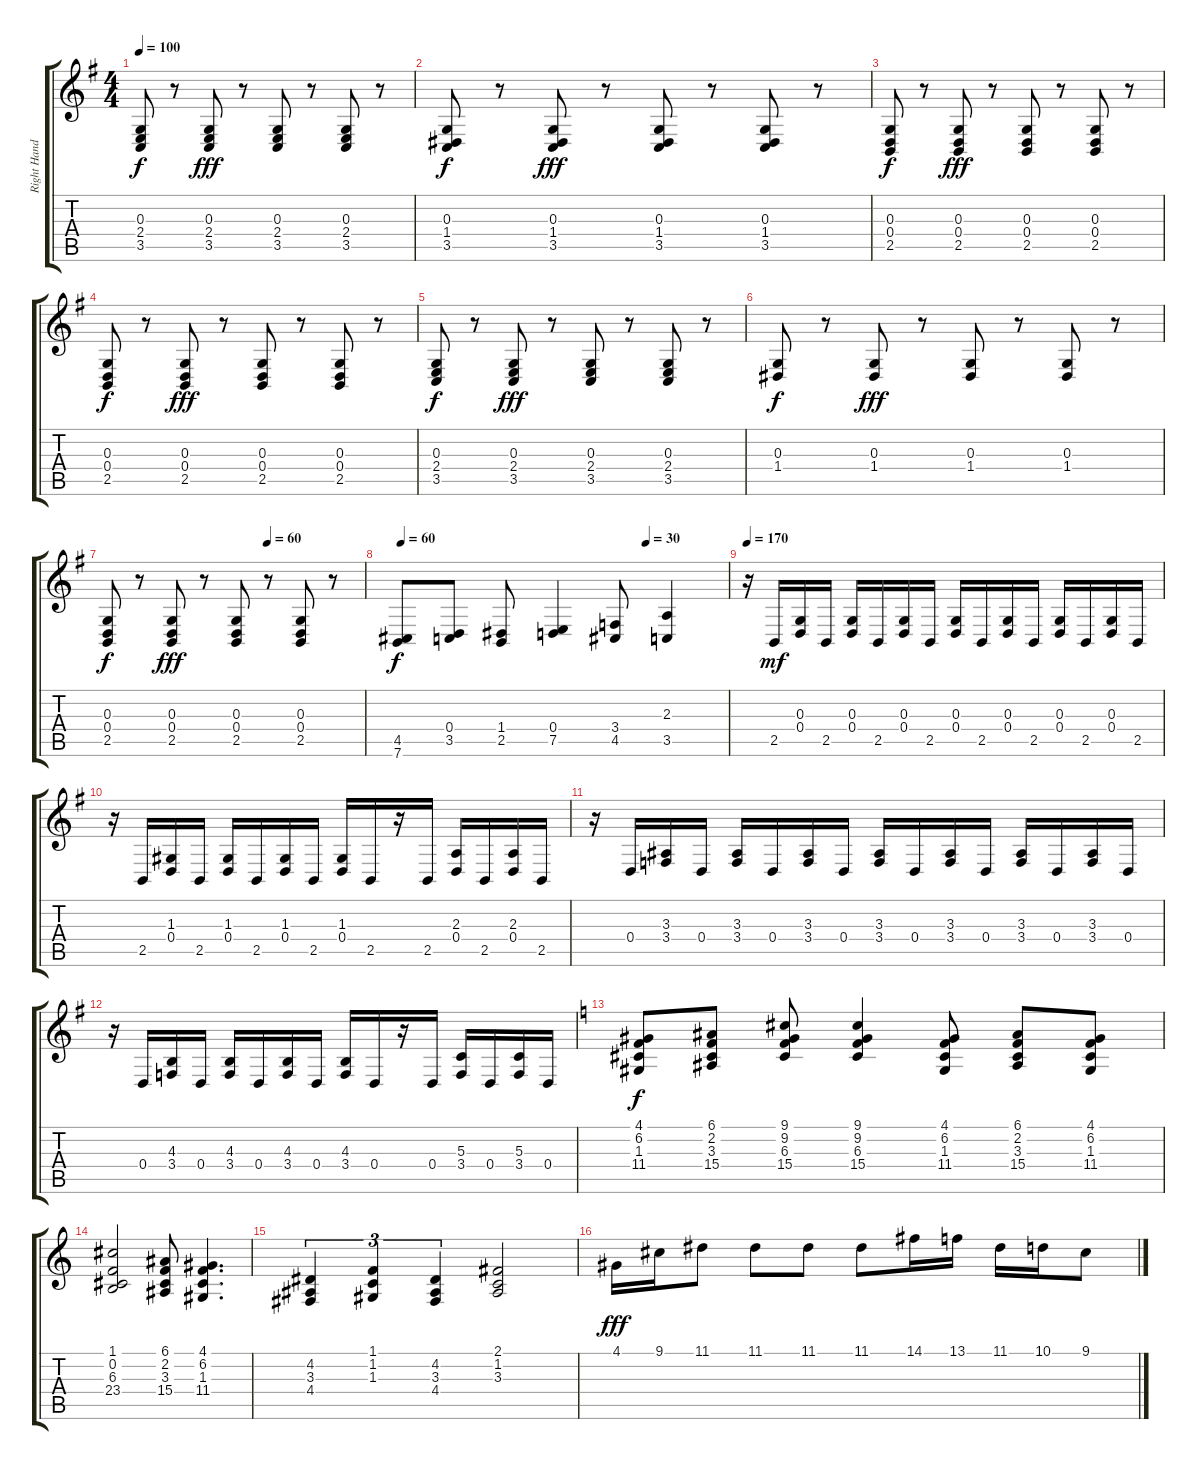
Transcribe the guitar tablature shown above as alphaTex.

\track ("Right Hand" "Right Hand") {instrument acousticgrandpiano}
\staff {score tabs}
\tuning (E4 B3 G3 D3 A2 E2) {hide}
\ts (4 4)
\tempo 100
\clef g2
\ks g
(0.3 2.4 3.5).8{dy f} r.8 (0.3 2.4 3.5).8{dy fff} r.8 (0.3 2.4 3.5).8 r.8 (0.3 2.4 3.5).8 r.8 |
(0.3 1.4 3.5).8{dy f} r.8 (0.3 1.4 3.5).8{dy fff} r.8 (0.3 1.4 3.5).8 r.8 (0.3 1.4 3.5).8 r.8 |
(0.3 0.4 2.5).8{dy f} r.8 (0.3 0.4 2.5).8{dy fff} r.8 (0.3 0.4 2.5).8 r.8 (0.3 0.4 2.5).8 r.8 |
(0.3 0.4 2.5).8{dy f} r.8 (0.3 0.4 2.5).8{dy fff} r.8 (0.3 0.4 2.5).8 r.8 (0.3 0.4 2.5).8 r.8 |
(0.3 2.4 3.5).8{dy f} r.8 (0.3 2.4 3.5).8{dy fff} r.8 (0.3 2.4 3.5).8 r.8 (0.3 2.4 3.5).8 r.8 |
(0.3 1.4).8{dy f} r.8 (0.3 1.4).8{dy fff} r.8 (0.3 1.4).8 r.8 (0.3 1.4).8 r.8 |
\tempo (60 0.625)
(0.3 0.4 2.5).8{dy f} r.8 (0.3 0.4 2.5).8{dy fff} r.8 (0.3 0.4 2.5).8 r.8 (0.3 0.4 2.5).8 r.8 |
\tempo 60
\tempo (30 0.75)
(4.5 7.6).8{dy f} (0.4 3.5).8 (1.4 2.5).8 (0.4 7.5).4 (3.4 4.5).8 (2.3 3.5).4 |
\tempo 170
r.16 2.5.16{dy mf} (0.3 0.4).16 2.5.16 (0.3 0.4).16 2.5.16 (0.3 0.4).16 2.5.16 (0.3 0.4).16 2.5.16 (0.3 0.4).16 2.5.16 (0.3 0.4).16 2.5.16 (0.3 0.4).16 2.5.16 |
r.16 2.5.16 (1.3 0.4).16 2.5.16 (1.3 0.4).16 2.5.16 (1.3 0.4).16 2.5.16 (1.3 0.4).16 2.5.16 r.16 2.5.16 (2.3 0.4).16 2.5.16 (2.3 0.4).16 2.5.16 |
r.16 0.4.16 (3.3 3.4).16 0.4.16 (3.3 3.4).16 0.4.16 (3.3 3.4).16 0.4.16 (3.3 3.4).16 0.4.16 (3.3 3.4).16 0.4.16 (3.3 3.4).16 0.4.16 (3.3 3.4).16 0.4.16 |
r.16 0.4.16 (4.3 3.4).16 0.4.16 (4.3 3.4).16 0.4.16 (4.3 3.4).16 0.4.16 (4.3 3.4).16 0.4.16 r.16 0.4.16 (5.3 3.4).16 0.4.16 (5.3 3.4).16 0.4.16 |
\ks c
(4.1 6.2 1.3 11.4).8{dy f} (6.1 2.2 3.3 15.4).8 (9.1 9.2 6.3 15.4).8 (9.1 9.2 6.3 15.4).4 (4.1 6.2 1.3 11.4).8 (6.1 2.2 3.3 15.4).8 (4.1 6.2 1.3 11.4).8 |
(1.1 0.2 6.3 23.4).2 (6.1 2.2 3.3 15.4).8 (4.1 6.2 1.3 11.4).4{d} |
(4.2 3.3 4.4).4{tu (3 2)} (1.1 1.2 1.3).4{tu (3 2)} (4.2 3.3 4.4).4{tu (3 2)} (2.1 1.2 3.3).2 |
4.1.16{dy fff} 9.1.16 11.1.8 11.1.8 11.1.8 11.1.8 14.1.16 13.1.16 11.1.16 10.1.16 9.1.8
